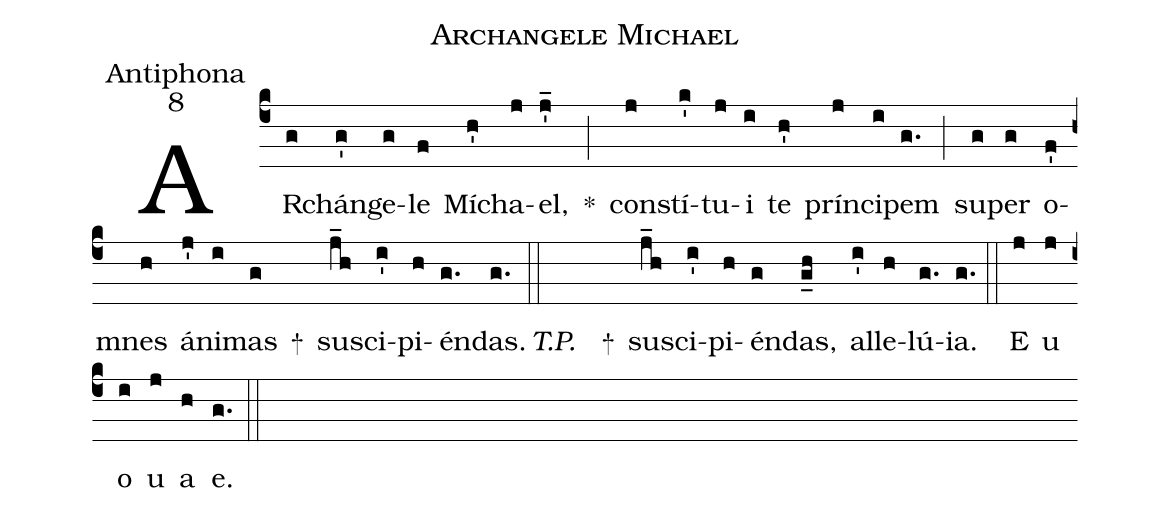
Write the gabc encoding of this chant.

name:Archangele Michael;
office-part:Antiphona;
mode:8;
%%
(c4)AR(g)chán(g')ge(g)le(f) Mí(h')cha(j)el,(j'_) *(;) con(j)stí(k')tu(j)i(i) te(h') prín(j)ci(i)pem(g.) (;) su(g)per(g) o(f')mnes(h) á(j')ni(i)mas(g) +() su(j_h)sci(i')pi(h)én(g.)das.(g.) (::) <i>T.P.</i>() +() su(j_h)sci(i')pi(h)én(g)das,(g_0h) al(i')le(h)lú(g.)ia.(g.) (::) E(j) u(j) o(i) u(j) a(h) e.(g.) (::)
